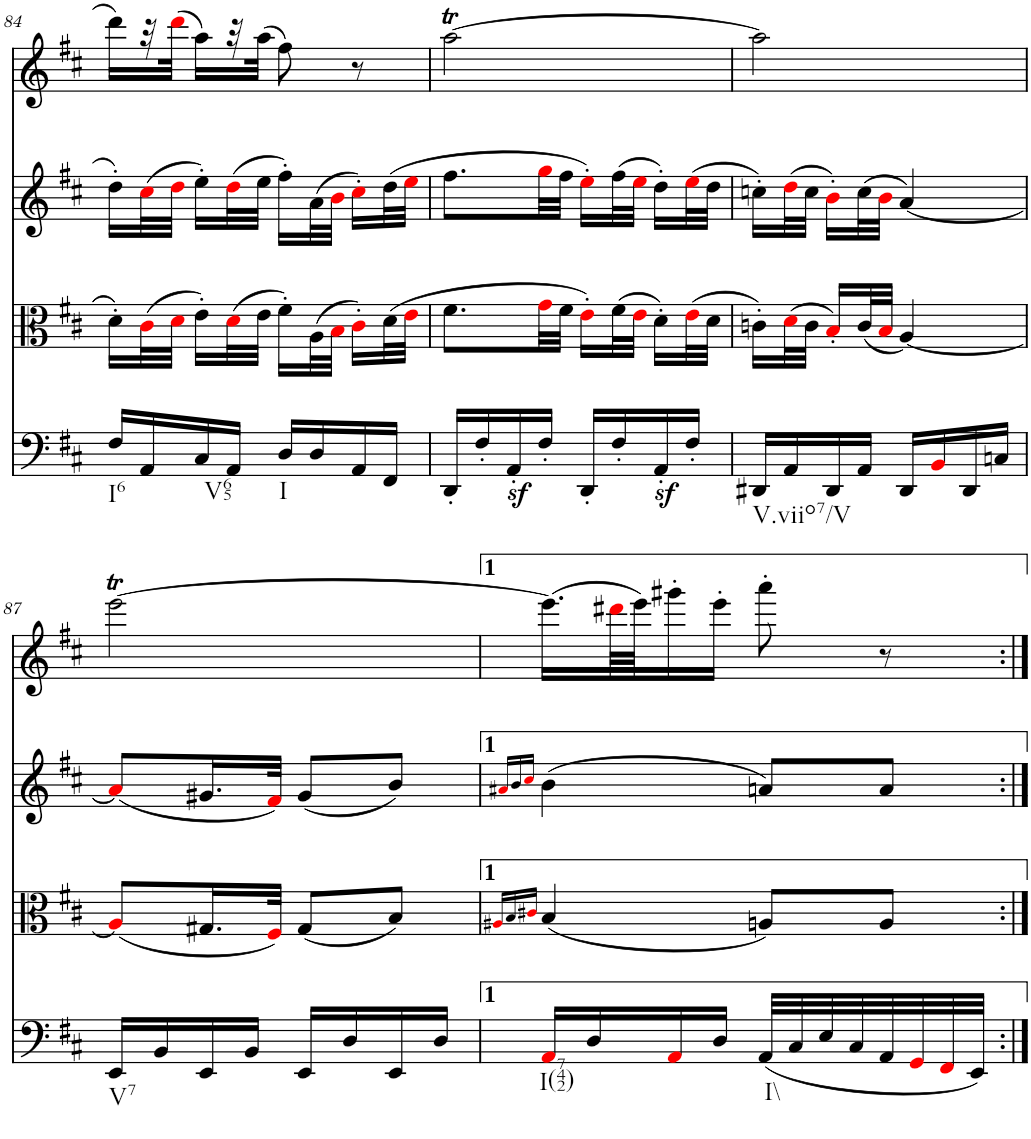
**kern	**kern	**kern	**kern
*part4	*part3	*part2	*part1
*staff4	*staff3	*staff2	*staff1
*I"Violoncello	*I"Viola	*I"Violin 2	*I"Violin 1
*I'Vc	*I'Vla	*I'Vln	*I'Vln
!!LO:PB:g=z
*clefF4	*clefC3	*clefG2	*clefG2
*k[f#c#]	*k[f#c#]	*k[f#c#]	*k[f#c#]
*D:	*D:	*D:	*D:
*M2/4	*M2/4	*M2/4	*M2/4
=84	=84	=84	=84
!LO:TX:b:t=I6	!	!	!
16F#/LL	16d'\LL	16dd'\LL	16ddd\LL
!LO:TX:b:t=V65	!	!	!
16AA/	(32c#i\L	(32cc#i\L	32r
.	32di\JJJ	32ddi\JJJ	(32dddi\JJJ
16C#/	16e'\LL)	16ee'\LL)	16aa\LL)
16AA/JJ	(32di\L	(32ddi\L	32r
.	32e\JJJ	32ee\JJJ	(32aa\JJJ
!LO:TX:b:t=I	!	!	!
16D/LL	16f#'\LL)	16ff#'\LL)	8ff#\)
16D/	(32A\L	(32a\L	.
.	32Bi\JJJ	32bi\JJJ	.
16AA/	16c#'i\LL)	16cc#'i\LL)	8r
16FF#/JJ	(32d\L	(32dd\L	.
.	32ei\JJJ	32eei\JJJ	.
=85	=85	=85	=85
16DD'/LL	8.f#\L	8.ff#\L	[2aaT\
16F#'/	.	.	.
16AAz<'/	.	.	.
16F#'/JJ	32gi\LL	32ggi\LL	.
.	32f#\JJJ	32ff#\JJJ	.
16DD'/LL	16e'i\LL)	16ee'i\LL)	.
16F#'/	(32f#\L	(32ff#\L	.
.	32ei\JJJ	32eei\JJJ	.
16AAz<'/	16d'\LL)	16dd'\LL)	.
16F#'/JJ	(32ei\L	(32eei\L	.
.	32d\JJJ	32dd\JJJ	.
=86	=86	=86	=86
!LO:TX:b:t=V.viio7/V	!	!	!
16DD#X/LL	16cn'\LL)	16ccn'\LL)	2aa\]
16AA/	(32di\L	(32ddi\L	.
.	32c\JJJ	32cc\JJJ	.
16DD#/	16B'i/LL)	16b'i\LL)	.
16AA/JJ	(32c/L	(32cc\L	.
.	32Bi/JJJ	32bi\JJJ	.
16DD#/LL	[4A/)	[4a/)	.
16BBi/	.	.	.
16DD#/	.	.	.
16Cn/JJ	.	.	.
!!LO:LB:g=z
=87	=87	=87	=87
!LO:TX:b:t=V7	!	!	!
16EE/LL	(8Ai/L]	(8ai/L]	[2eeeT\
16BB/	.	.	.
16EE/	16.G#X/L	16.g#X/L	.
16BB/JJ	.	.	.
.	32F#i/JJk)	32f#i/JJk)	.
16EE/LL	(8G#/L	(8g#/L	.
16D/	.	.	.
16EE/	8B/J)	8b/J)	.
16D/JJ	.	.	.
=88	=88	=88	=88
.	16qA#Xi/LL	16qa#Xi/LL	.
.	16qB/	16qb/	.
.	16qc#Xi/JJ	16qcc#i/JJ	.
!LO:TX:b:t=I(742)	!	!	!
16AAi/LL	(4B/	(4b\	(16.eee\LL]
16D/	.	.	.
.	.	.	64ddd#Xi\LL
.	.	.	64eee\JJ)
16AAi/	.	.	16ggg#X'\
16D/JJ	.	.	16eee'\JJ
!LO:TX:b:t=I\\	!	!	!
(32AA/LLL	8An/L)	8an/L)	8aaa'\
32C#/	.	.	.
32E/	.	.	.
32C#/	.	.	.
32AA/	8A/J	8a/J	8r
32GGi/	.	.	.
32FF#i/	.	.	.
32EE/JJJ)	.	.	.
=:|!	=:|!	=:|!	=:|!
*-	*-	*-	*-
